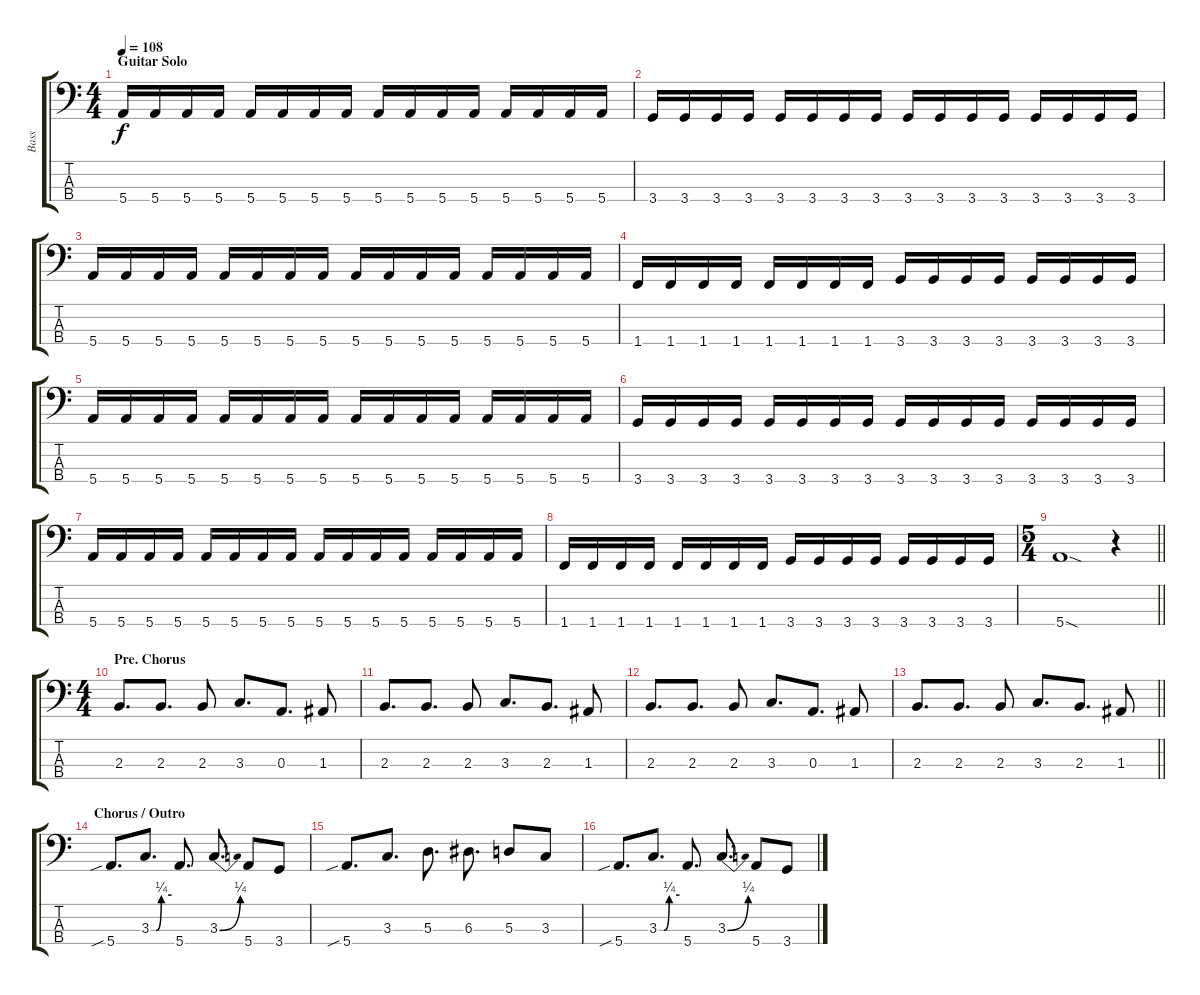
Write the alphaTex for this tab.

\track ("Bass" "Bass") {instrument electricbassfinger}
\staff {score tabs}
\tuning (G2 D2 A1 E1) {hide}
\ts (4 4)
\section ("" "Guitar Solo")
\tempo 108
\clef f4
\ks c
5.4.16{dy f} 5.4.16 5.4.16 5.4.16 5.4.16 5.4.16 5.4.16 5.4.16 5.4.16 5.4.16 5.4.16 5.4.16 5.4.16 5.4.16 5.4.16 5.4.16 |
3.4.16 3.4.16 3.4.16 3.4.16 3.4.16 3.4.16 3.4.16 3.4.16 3.4.16 3.4.16 3.4.16 3.4.16 3.4.16 3.4.16 3.4.16 3.4.16 |
5.4.16 5.4.16 5.4.16 5.4.16 5.4.16 5.4.16 5.4.16 5.4.16 5.4.16 5.4.16 5.4.16 5.4.16 5.4.16 5.4.16 5.4.16 5.4.16 |
1.4.16 1.4.16 1.4.16 1.4.16 1.4.16 1.4.16 1.4.16 1.4.16 3.4.16 3.4.16 3.4.16 3.4.16 3.4.16 3.4.16 3.4.16 3.4.16 |
5.4.16 5.4.16 5.4.16 5.4.16 5.4.16 5.4.16 5.4.16 5.4.16 5.4.16 5.4.16 5.4.16 5.4.16 5.4.16 5.4.16 5.4.16 5.4.16 |
3.4.16 3.4.16 3.4.16 3.4.16 3.4.16 3.4.16 3.4.16 3.4.16 3.4.16 3.4.16 3.4.16 3.4.16 3.4.16 3.4.16 3.4.16 3.4.16 |
5.4.16 5.4.16 5.4.16 5.4.16 5.4.16 5.4.16 5.4.16 5.4.16 5.4.16 5.4.16 5.4.16 5.4.16 5.4.16 5.4.16 5.4.16 5.4.16 |
1.4.16 1.4.16 1.4.16 1.4.16 1.4.16 1.4.16 1.4.16 1.4.16 3.4.16 3.4.16 3.4.16 3.4.16 3.4.16 3.4.16 3.4.16 3.4.16 |
\ts (5 4)
\barLineRight lightlight
5.4{sod}.1 r.4 |
\ts (4 4)
\section ("" "Pre. Chorus")
2.3.8{d} 2.3.8{d} 2.3.8 3.3.8{d} 0.3.8{d} 1.3.8 |
2.3.8{d} 2.3.8{d} 2.3.8 3.3.8{d} 2.3.8{d} 1.3.8 |
2.3.8{d} 2.3.8{d} 2.3.8 3.3.8{d} 0.3.8{d} 1.3.8 |
\barLineRight lightlight
2.3.8{d} 2.3.8{d} 2.3.8 3.3.8{d} 2.3.8{d} 1.3.8 |
\section ("" "Chorus / Outro")
5.4{sib}.8{d} 3.3{be (custom 0 0 15 0 30 1 60 1)}.8{d} 5.4.8{d} 3.3{be (bend 0 0 60 1)}.8{d} 5.4.8 3.4.8 |
5.4{sib}.8{d} 3.3.8{d} 5.3.8{d} 6.3.8{d} 5.3.8 3.3.8 |
5.4{sib}.8{d} 3.3{be (custom 0 0 15 0 30 1 60 1)}.8{d} 5.4.8{d} 3.3{be (bend 0 0 60 1)}.8{d} 5.4.8 3.4.8
